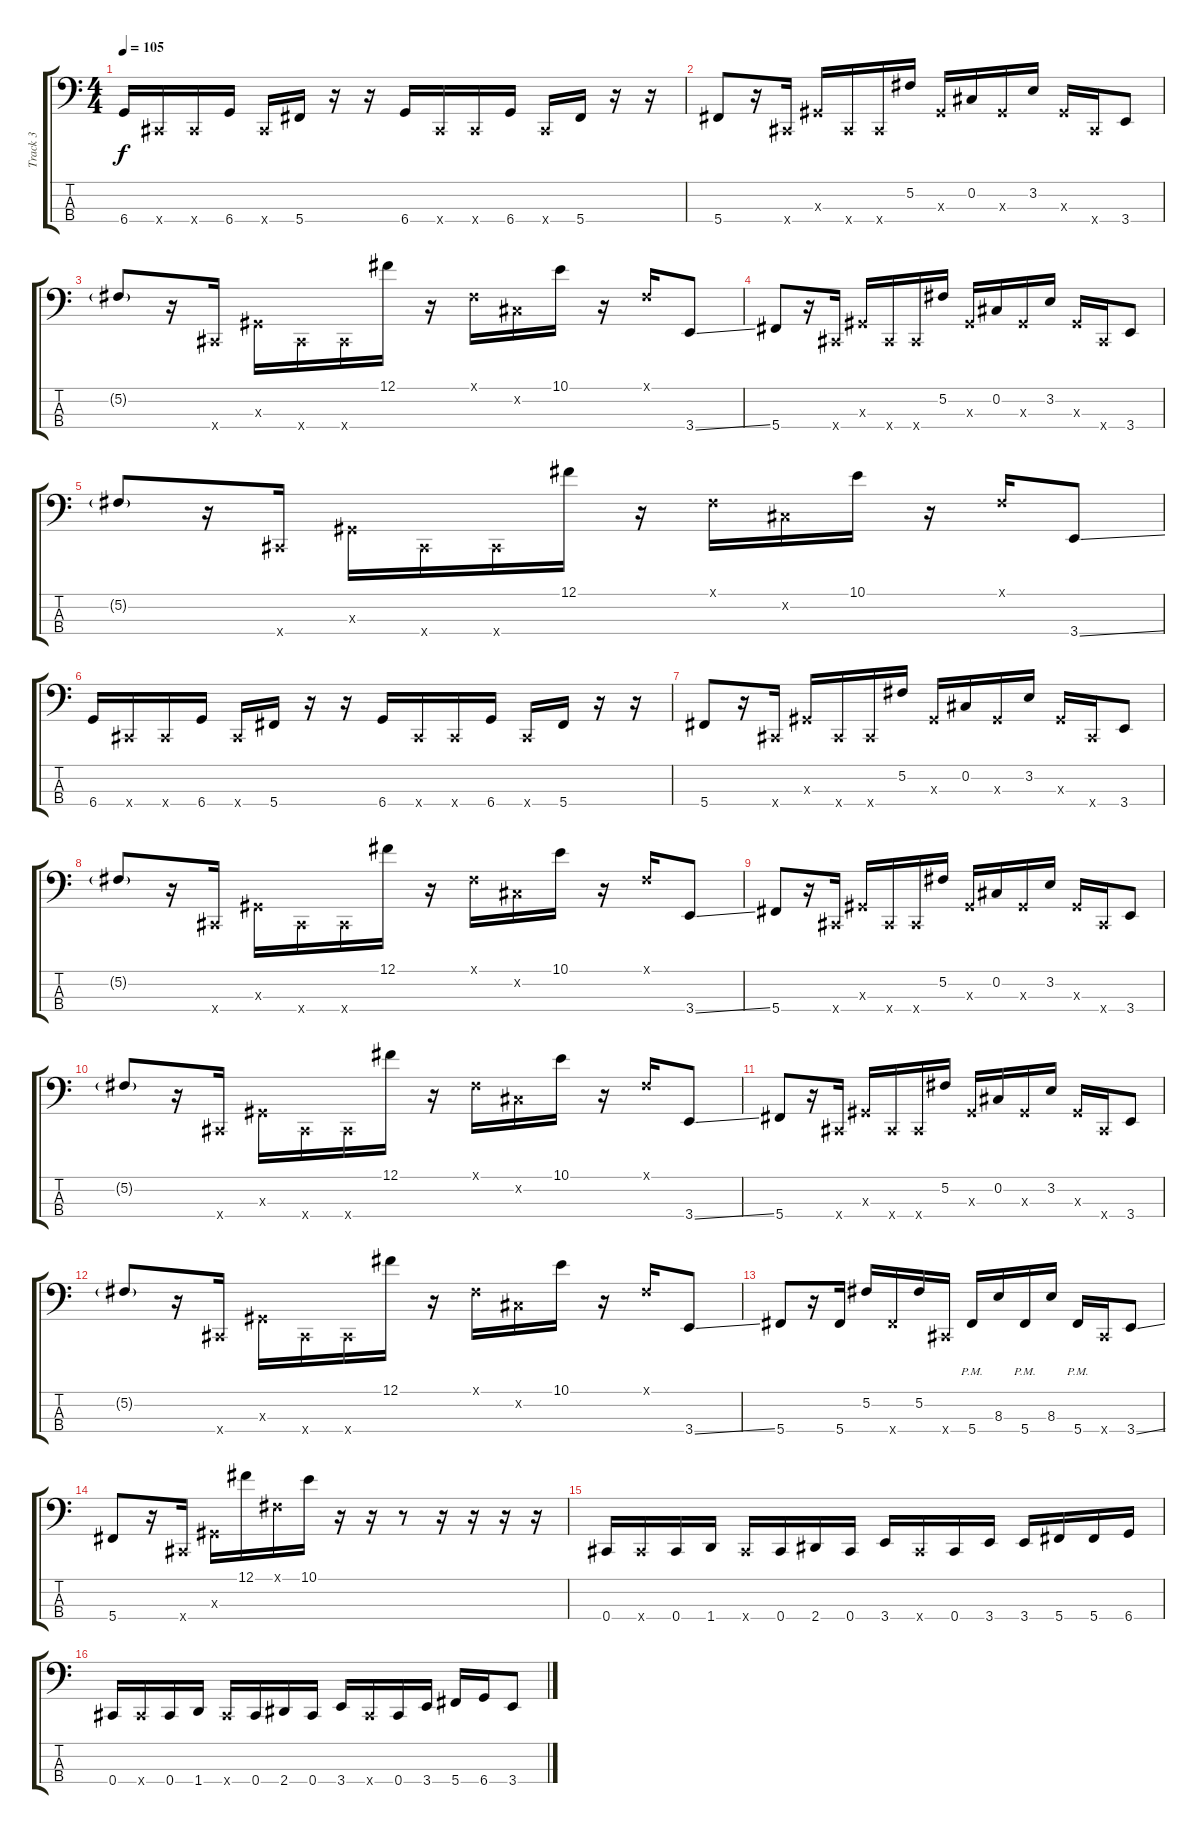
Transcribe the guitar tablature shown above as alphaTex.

\track ("Track 3" "Track 3") {instrument slapbass1}
\staff {score tabs}
\tuning (Gb2 Db2 Ab1 Db1) {hide}
\ts (4 4)
\tempo 105
\clef f4
\ks c
6.4.16{dy f} 0.4{x}.16 0.4{x}.16 6.4.16 0.4{x}.16 5.4.16 r.16 r.16 6.4.16 0.4{x}.16 0.4{x}.16 6.4.16 0.4{x}.16 5.4.16 r.16 r.16 |
5.4.8 r.16 0.4{x}.16 0.3{x}.16 0.4{x}.16 0.4{x}.16 5.2.16 0.3{x}.16 0.2.16 0.3{x}.16 3.2.16 0.3{x}.16 0.4{x}.16 3.4.8 |
5.2{g}.8 r.16 0.4{x}.16 0.3{x}.16 0.4{x}.16 0.4{x}.16 12.1.16 r.16 0.1{x}.16 0.2{x}.16 10.1.16 r.16 0.1{x}.16 3.4{ss}.8 |
5.4.8 r.16 0.4{x}.16 0.3{x}.16 0.4{x}.16 0.4{x}.16 5.2.16 0.3{x}.16 0.2.16 0.3{x}.16 3.2.16 0.3{x}.16 0.4{x}.16 3.4.8 |
5.2{g}.8 r.16 0.4{x}.16 0.3{x}.16 0.4{x}.16 0.4{x}.16 12.1.16 r.16 0.1{x}.16 0.2{x}.16 10.1.16 r.16 0.1{x}.16 3.4{ss}.8 |
6.4.16 0.4{x}.16 0.4{x}.16 6.4.16 0.4{x}.16 5.4.16 r.16 r.16 6.4.16 0.4{x}.16 0.4{x}.16 6.4.16 0.4{x}.16 5.4.16 r.16 r.16 |
5.4.8 r.16 0.4{x}.16 0.3{x}.16 0.4{x}.16 0.4{x}.16 5.2.16 0.3{x}.16 0.2.16 0.3{x}.16 3.2.16 0.3{x}.16 0.4{x}.16 3.4.8 |
5.2{g}.8 r.16 0.4{x}.16 0.3{x}.16 0.4{x}.16 0.4{x}.16 12.1.16 r.16 0.1{x}.16 0.2{x}.16 10.1.16 r.16 0.1{x}.16 3.4{ss}.8 |
5.4.8 r.16 0.4{x}.16 0.3{x}.16 0.4{x}.16 0.4{x}.16 5.2.16 0.3{x}.16 0.2.16 0.3{x}.16 3.2.16 0.3{x}.16 0.4{x}.16 3.4.8 |
5.2{g}.8 r.16 0.4{x}.16 0.3{x}.16 0.4{x}.16 0.4{x}.16 12.1.16 r.16 0.1{x}.16 0.2{x}.16 10.1.16 r.16 0.1{x}.16 3.4{ss}.8 |
5.4.8 r.16 0.4{x}.16 0.3{x}.16 0.4{x}.16 0.4{x}.16 5.2.16 0.3{x}.16 0.2.16 0.3{x}.16 3.2.16 0.3{x}.16 0.4{x}.16 3.4.8 |
5.2{g}.8 r.16 0.4{x}.16 0.3{x}.16 0.4{x}.16 0.4{x}.16 12.1.16 r.16 0.1{x}.16 0.2{x}.16 10.1.16 r.16 0.1{x}.16 3.4{ss}.8 |
5.4.8 r.16 5.4.16 5.2.16 5.4{x}.16 5.2.16 0.4{x}.16 5.4{pm}.16 8.3.16 5.4{pm}.16 8.3.16 5.4{pm}.16 0.4{x}.16 3.4{ss}.8 |
5.4.8 r.16 0.4{x}.16 0.3{x}.16 12.1.16 0.1{x}.16 10.1.16 r.16 r.16 r.8 r.16 r.16 r.16 r.16 |
0.4.16 0.4{x}.16 0.4.16 1.4.16 0.4{x}.16 0.4.16 2.4.16 0.4.16 3.4.16 0.4{x}.16 0.4.16 3.4.16 3.4.16 5.4.16 5.4.16 6.4.16 |
0.4.16 0.4{x}.16 0.4.16 1.4.16 0.4{x}.16 0.4.16 2.4.16 0.4.16 3.4.16 0.4{x}.16 0.4.16 3.4.16 5.4.16 6.4.16 3.4.8
